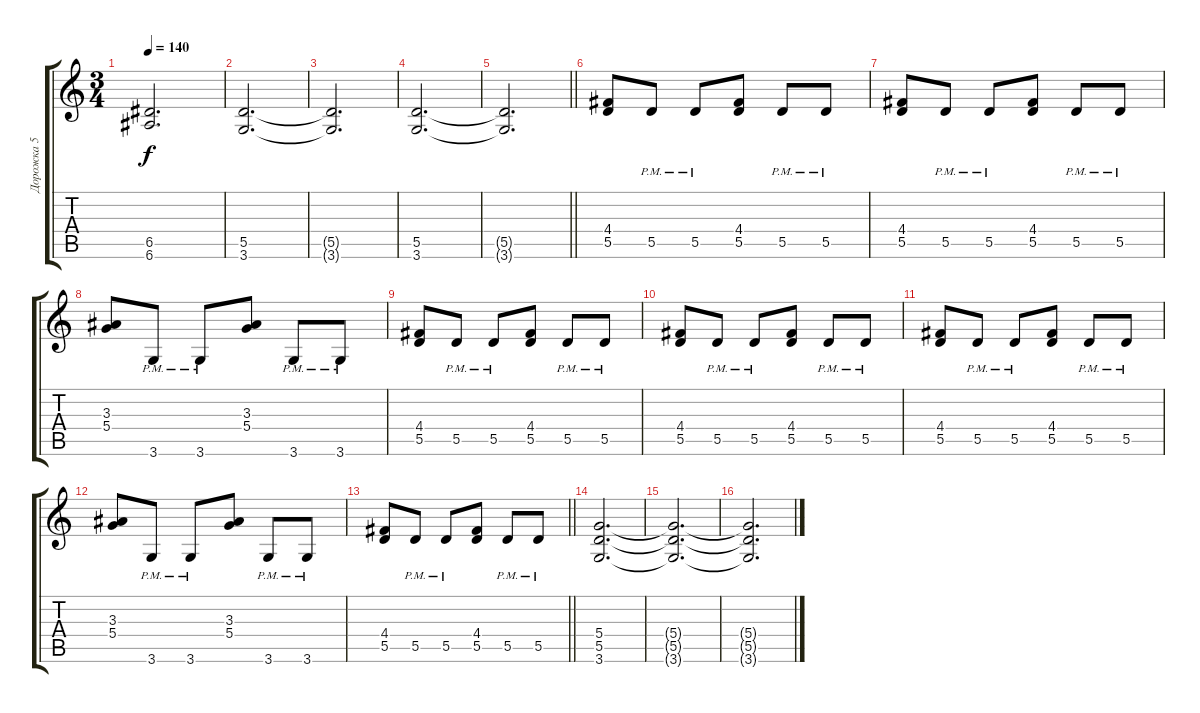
\track ("Дорожка 5" "Дорожка 5") {instrument overdrivenguitar}
\staff {score tabs}
\tuning (E4 B3 G3 D3 A2 E2) {hide}
\ts (3 4)
\tempo 140
\clef g2
\ks c
(6.5{t} 6.6{t}).2{d dy f} |
(5.5 3.6).2{d} |
(5.5{t} 3.6{t}).2{d} |
(5.5 3.6).2{d} |
\barLineRight lightlight
(5.5{t} 3.6{t}).2{d} |
(4.4 5.5).8 5.5{pm}.8 5.5{pm}.8 (4.4 5.5).8 5.5{pm}.8 5.5{pm}.8 |
(4.4 5.5).8 5.5{pm}.8 5.5{pm}.8 (4.4 5.5).8 5.5{pm}.8 5.5{pm}.8 |
(3.3 5.4).8 3.6{pm}.8 3.6{pm}.8 (3.3 5.4).8 3.6{pm}.8 3.6{pm}.8 |
(4.4 5.5).8 5.5{pm}.8 5.5{pm}.8 (4.4 5.5).8 5.5{pm}.8 5.5{pm}.8 |
(4.4 5.5).8 5.5{pm}.8 5.5{pm}.8 (4.4 5.5).8 5.5{pm}.8 5.5{pm}.8 |
(4.4 5.5).8 5.5{pm}.8 5.5{pm}.8 (4.4 5.5).8 5.5{pm}.8 5.5{pm}.8 |
(3.3 5.4).8 3.6{pm}.8 3.6{pm}.8 (3.3 5.4).8 3.6{pm}.8 3.6{pm}.8 |
\barLineRight lightlight
(4.4 5.5).8 5.5{pm}.8 5.5{pm}.8 (4.4 5.5).8 5.5{pm}.8 5.5{pm}.8 |
(5.4 5.5 3.6).2{d} |
(5.4{t} 5.5{t} 3.6{t}).2{d} |
(5.4{t} 5.5{t} 3.6{t}).2{d}
